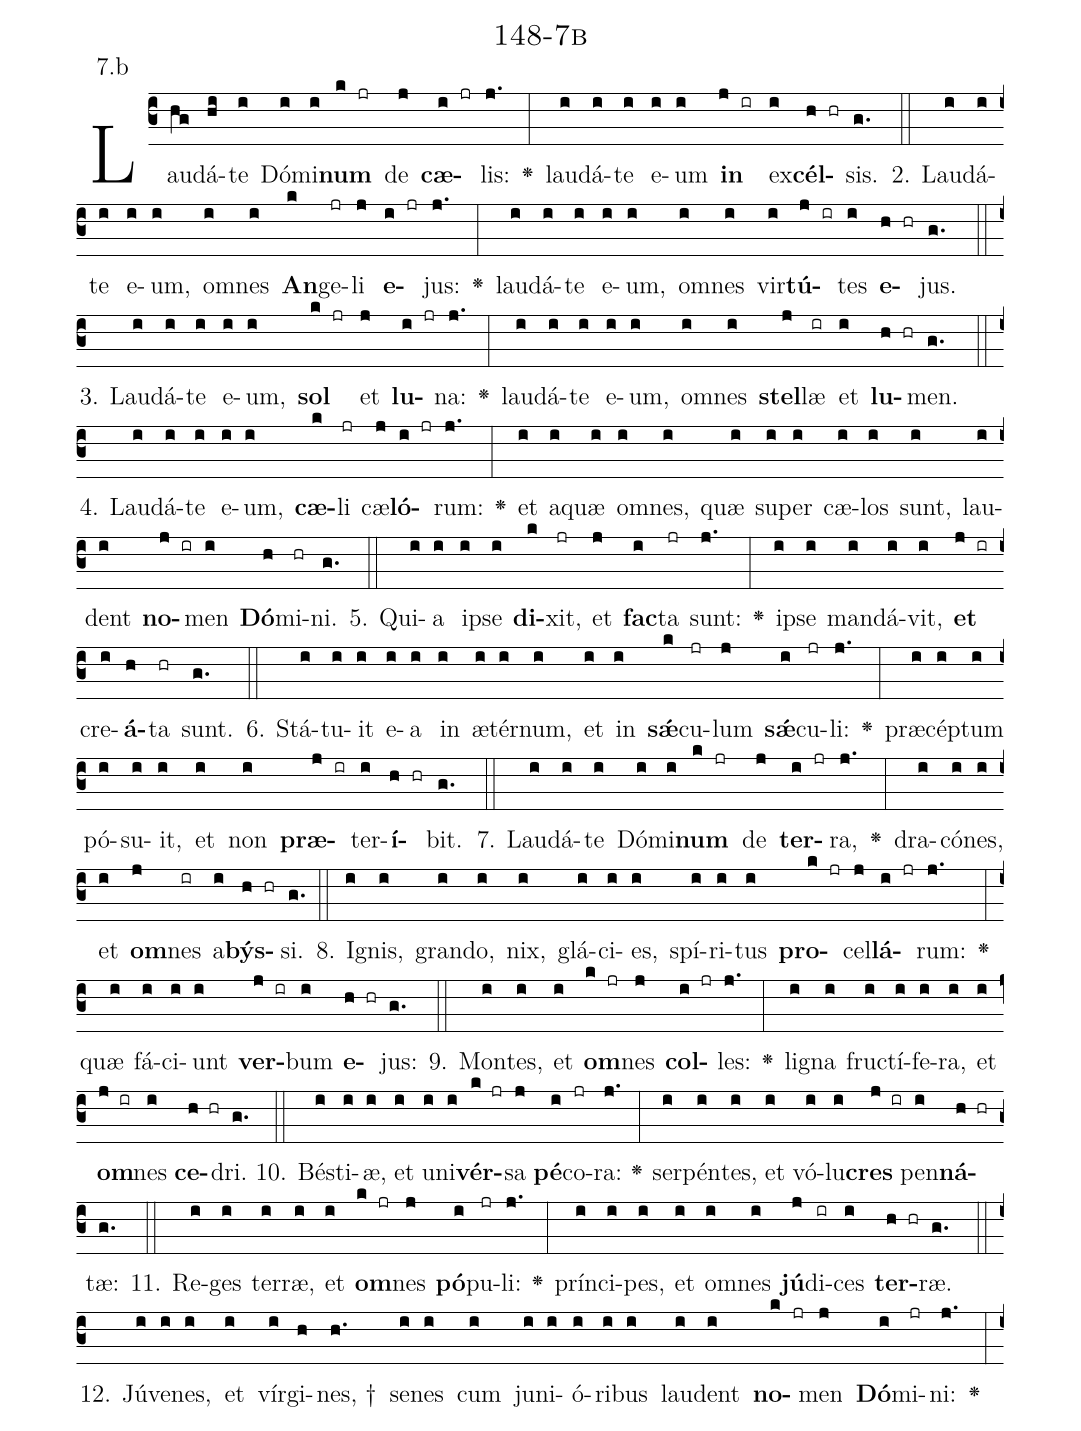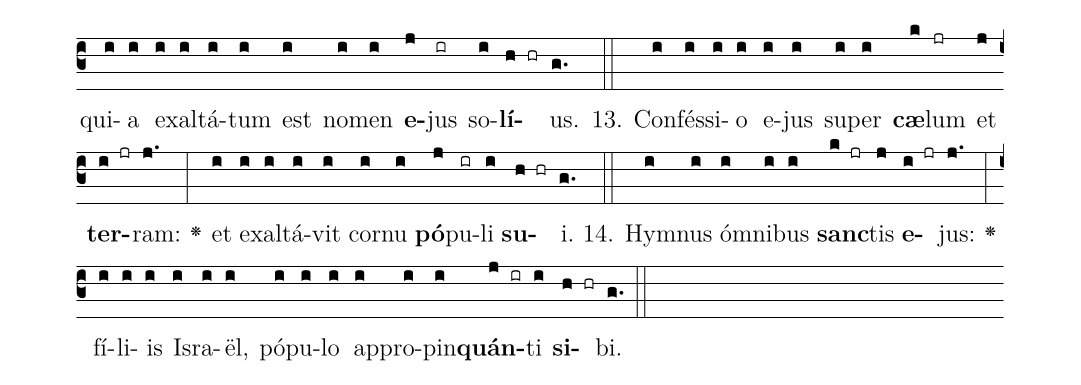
name: 148-7b;
annotation: 7.b;
%%
(c3)Lau(hg)dá(hi)te(i) Dó(i)mi(i)<b>num</b>(k jr) de(j) <b>cæ</b>(i jr)lis:(j.) <v>\greheightstar</v>(:) lau(i)dá(i)te(i) e(i)um(i) <b>in</b>(j ir) ex(i)<b>cél</b>(h hr)sis.(g.) (::)
2. Lau(i)dá(i)te(i) e(i)um,(i) om(i)nes(i) <b>An</b>(k)ge(jr)li(j) <b>e</b>(i jr)jus:(j.) <v>\greheightstar</v>(:) lau(i)dá(i)te(i) e(i)um,(i) om(i)nes(i) vir(i)<b>tú</b>(j ir)tes(i) <b>e</b>(h hr)jus.(g.) (::)
3. Lau(i)dá(i)te(i) e(i)um,(i) <b>sol</b>(k jr) et(j) <b>lu</b>(i jr)na:(j.) <v>\greheightstar</v>(:) lau(i)dá(i)te(i) e(i)um,(i) om(i)nes(i) <b>stel</b>(j)læ(ir) et(i) <b>lu</b>(h hr)men.(g.) (::)
4. Lau(i)dá(i)te(i) e(i)um,(i) <b>cæ</b>(k)li(jr) cæ(j)<b>ló</b>(i jr)rum:(j.) <v>\greheightstar</v>(:) et(i) a(i)quæ(i) om(i)nes,(i) quæ(i) su(i)per(i) cæ(i)los(i) sunt,(i) lau(i)dent(i) <b>no</b>(j ir)men(i) <b>Dó</b>(h)mi(hr)ni.(g.) (::)
5. Qui(i)a(i) ip(i)se(i) <b>di</b>(k)xit,(jr) et(j) <b>fac</b>(i)ta(jr) sunt:(j.) <v>\greheightstar</v>(:) ip(i)se(i) man(i)dá(i)vit,(i) <b>et</b>(j ir) cre(i)<b>á</b>(h)ta(hr) sunt.(g.) (::)
6. Stá(i)tu(i)it(i) e(i)a(i) in(i) æ(i)tér(i)num,(i) et(i) in(i) <b>sǽ</b>(k)cu(jr)lum(j) <b>sǽ</b>(i)cu(jr)li:(j.) <v>\greheightstar</v>(:) præ(i)cép(i)tum(i) pó(i)su(i)it,(i) et(i) non(i) <b>præ</b>(j ir)ter(i)<b>í</b>(h hr)bit.(g.) (::)
7. Lau(i)dá(i)te(i) Dó(i)mi(i)<b>num</b>(k jr) de(j) <b>ter</b>(i jr)ra,(j.) <v>\greheightstar</v>(:) dra(i)có(i)nes,(i) et(i) <b>om</b>(j)nes(ir) a(i)<b>býs</b>(h hr)si.(g.) (::)
8. I(i)gnis,(i) gran(i)do,(i) nix,(i) glá(i)ci(i)es,(i) spí(i)ri(i)tus(i) <b>pro</b>(k jr)cel(j)<b>lá</b>(i jr)rum:(j.) <v>\greheightstar</v>(:) quæ(i) fá(i)ci(i)unt(i) <b>ver</b>(j ir)bum(i) <b>e</b>(h hr)jus:(g.) (::)
9. Mon(i)tes,(i) et(i) <b>om</b>(k jr)nes(j) <b>col</b>(i jr)les:(j.) <v>\greheightstar</v>(:) li(i)gna(i) fruc(i)tí(i)fe(i)ra,(i) et(i) <b>om</b>(j ir)nes(i) <b>ce</b>(h hr)dri.(g.) (::)
10. Bés(i)ti(i)æ,(i) et(i) u(i)ni(i)<b>vér</b>(k jr)sa(j) <b>pé</b>(i)co(jr)ra:(j.) <v>\greheightstar</v>(:) ser(i)pén(i)tes,(i) et(i) vó(i)lu(i)<b>cres</b>(j ir) pen(i)<b>ná</b>(h hr)tæ:(g.) (::)
11. Re(i)ges(i) ter(i)ræ,(i) et(i) <b>om</b>(k jr)nes(j) <b>pó</b>(i)pu(jr)li:(j.) <v>\greheightstar</v>(:) prín(i)ci(i)pes,(i) et(i) om(i)nes(i) <b>jú</b>(j)di(ir)ces(i) <b>ter</b>(h hr)ræ.(g.) (::)
12. Jú(i)ve(i)nes,(i) et(i) vír(i)gi(h)nes, †(h.) se(i)nes(i) cum(i) ju(i)ni(i)ó(i)ri(i)bus(i) lau(i)dent(i) <b>no</b>(k jr)men(j) <b>Dó</b>(i)mi(jr)ni:(j.) <v>\greheightstar</v>(:) qui(i)a(i) ex(i)al(i)tá(i)tum(i) est(i) no(i)men(i) <b>e</b>(j)jus(ir) so(i)<b>lí</b>(h hr)us.(g.) (::)
13. Con(i)fés(i)si(i)o(i) e(i)jus(i) su(i)per(i) <b>cæ</b>(k)lum(jr) et(j) <b>ter</b>(i jr)ram:(j.) <v>\greheightstar</v>(:) et(i) ex(i)al(i)tá(i)vit(i) cor(i)nu(i) <b>pó</b>(j)pu(ir)li(i) <b>su</b>(h hr)i.(g.) (::)
14. Hym(i)nus(i) óm(i)ni(i)bus(i) <b>sanc</b>(k jr)tis(j) <b>e</b>(i jr)jus:(j.) <v>\greheightstar</v>(:) fí(i)li(i)is(i) Is(i)ra(i)ël,(i) pó(i)pu(i)lo(i) ap(i)pro(i)pin(i)<b>quán</b>(j ir)ti(i) <b>si</b>(h hr)bi.(g.) (::)
